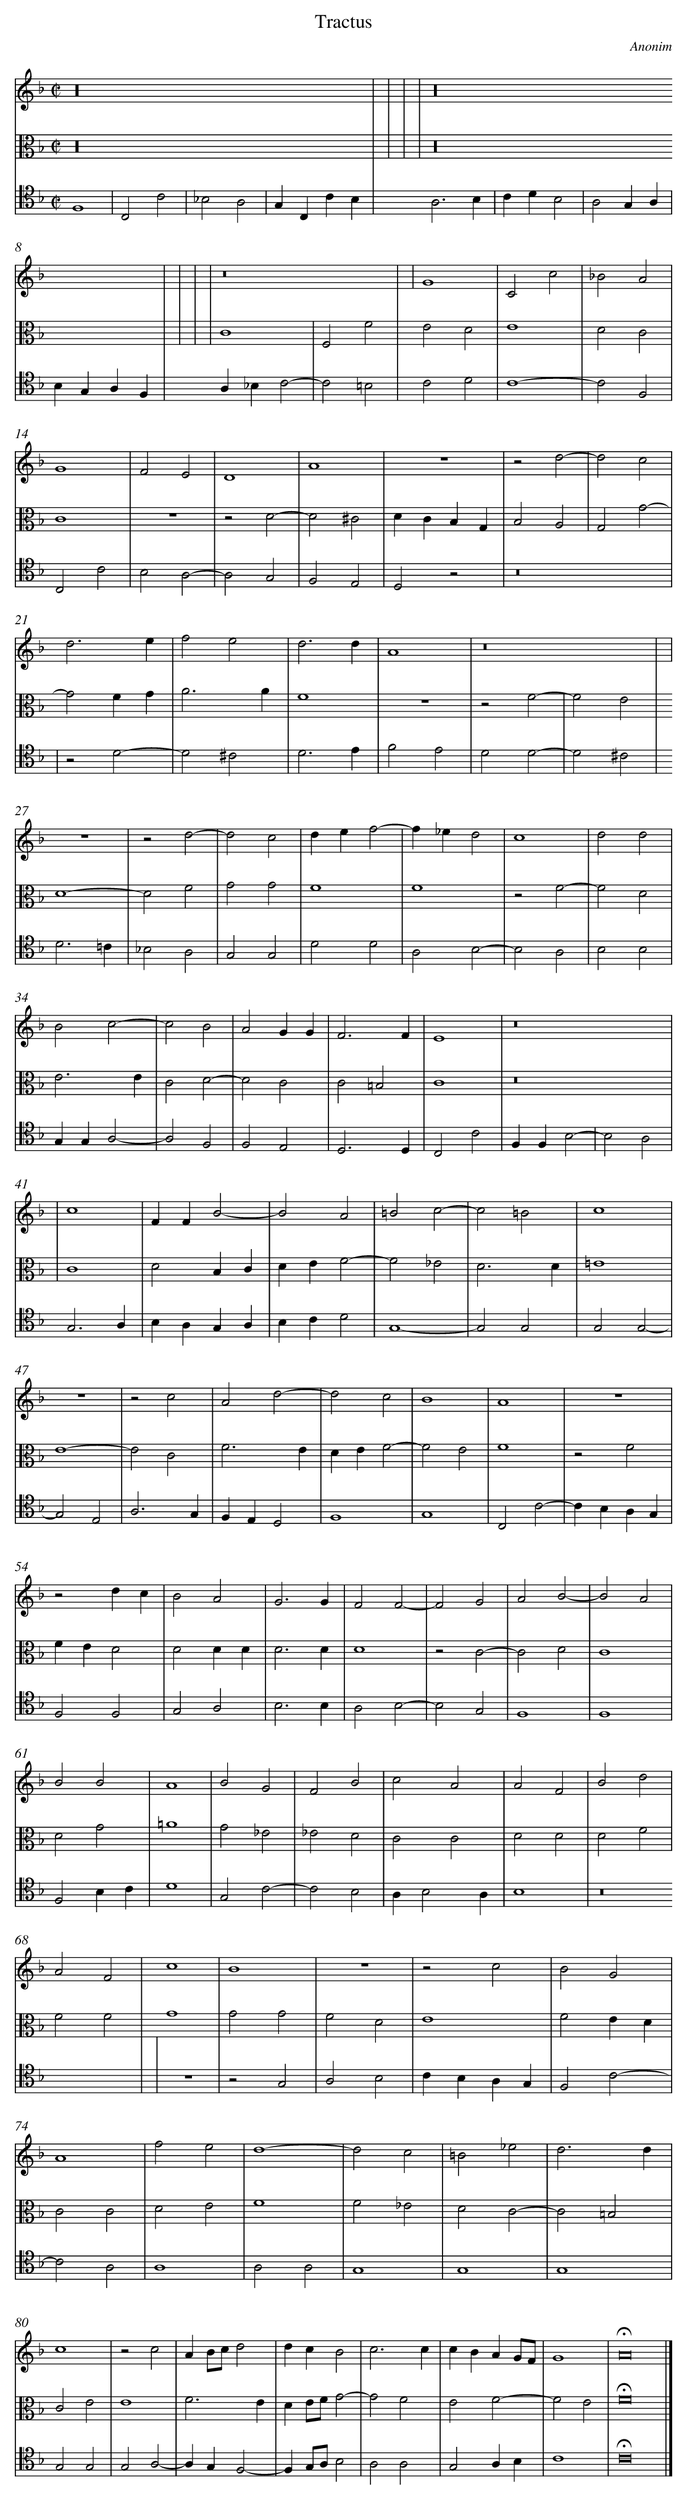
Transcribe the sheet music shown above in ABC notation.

X:1
T: Tractus
C: Anonim
L: 1/4
M: C|
V: 1
V: 2 clef=alto
V: 3 clef=tenor
K: F
[V:1] z16 |
[V:2] z16 |
[V:3] F,4 |
[V:1]  |
[V:2]  |
[V:3] C,2C2 |
[V:1]  |
[V:2]  |
[V:3] _B,2A,2 |
[V:1]  |
[V:2]  |
[V:3] G,C,CB, |
[V:1] z16 |
[V:2] z16 |
[V:3] A,3B, |
[V:1]  |
[V:2]  |
[V:3] CDB,2 |
[V:1]  |
[V:2]  |
[V:3] A,2G,A, |
[V:1]  |
[V:2]  |
[V:3] B,G,A,F, |
[V:1] z8 |
[V:2] C4 |
[V:3] A,_B,C2- |
[V:1]  |
[V:2] F,2F2 |
[V:3] C2=B,2 |
[V:1] G4 |
[V:2] E2D2 |
[V:3] C2D2 |
[V:1] C2c2 |
[V:2] E4 |
[V:3] C4- |
[V:1] _B2A2 |
[V:2] D2C2 |
[V:3] C2F,2 |
[V:1] G4 |
[V:2] C4 |
[V:3] C,2C2 |
[V:1] F2E2 |
[V:2] z4 |
[V:3] B,2A,2- |
[V:1] D4 |
[V:2] z2D2- |
[V:3] A,2G,2 |
[V:1] A4 |
[V:2] D2^C2 |
[V:3] F,2E,2 |
[V:1] z4 |
[V:2] DCB,G, |
[V:3] D,2z2 |
[V:1] z2d2- |
[V:2] B,2A,2 |
[V:3] z8 |
[V:1] d2c2 |
[V:2] G,2G2- |
[V:3]  |
[V:1] d3e |
[V:2] G2FG |
[V:3] z2D2- |
[V:1] f2e2 |
[V:2] A3A |
[V:3] D2^C2 |
[V:1] d3d |
[V:2] F4 |
[V:3] D3E |
[V:1] A4 |
[V:2] z4 |
[V:3] F2E2 |
[V:1] z8 |
[V:2] z2F2- |
[V:3] D2D2- |
[V:1]  |
[V:2] F2E2 |
[V:3] D2^C2 |
[V:1] z4 |
[V:2] D4- |
[V:3] D3=C |
[V:1] z2d2- |
[V:2] D2F2 |
[V:3] _B,2A,2 |
[V:1] d2c2 |
[V:2] G2G2 |
[V:3] G,2G,2 |
[V:1] def2- |
[V:2] F4 |
[V:3] D2D2 |
[V:1] f_ed2 |
[V:2] F4 |
[V:3] A,2B,2- |
[V:1] c4 |
[V:2] z2F2- |
[V:3] B,2A,2 |
[V:1] d2d2 |
[V:2] F2D2 |
[V:3] B,2B,2 |
[V:1] B2c2- |
[V:2] E3E |
[V:3] G,G,A,2- |
[V:1] c2B2 |
[V:2] C2D2- |
[V:3] A,2F,2 |
[V:1] A2GG |
[V:2] D2C2 |
[V:3] F,2E,2 |
[V:1] F3F |
[V:2] C2=B,2 |
[V:3] D,3D, |
[V:1] E4 |
[V:2] C4 |
[V:3] C,2C2 |
[V:1] z8 |
[V:2] z8 |
[V:3] F,F,B,2- |
[V:1]  |
[V:2]  |
[V:3] B,2A,2 |
[V:1] c4 |
[V:2] C4 |
[V:3] G,3A, |
[V:1] FFB2- |
[V:2] D2B,C |
[V:3] B,A,G,A, |
[V:1] B2A2 |
[V:2] DEF2- |
[V:3] B,CD2 |
[V:1] =B2c2- |
[V:2] F2_E2 |
[V:3] G,4- |
[V:1] c2=B2 |
[V:2] D3D |
[V:3] G,2G,2 |
[V:1] c4 |
[V:2] =E4 |
[V:3] G,2G,2- |
[V:1] z4 |
[V:2] E4- |
[V:3] G,2E,2 |
[V:1] z2c2 |
[V:2] E2C2 |
[V:3] A,3G, |
[V:1] A2d2- |
[V:2] F3E |
[V:3] F,E,D,2 |
[V:1] d2c2 |
[V:2] DEF2- |
[V:3] F,4 |
[V:1] B4 |
[V:2] F2E2 |
[V:3] G,4 |
[V:1] A4 |
[V:2] F4 |
[V:3] C,2C2- |
[V:1] z4 |
[V:2] z2F2 |
[V:3] CB,A,G, |
[V:1] z2dc |
[V:2] FED2 |
[V:3] F,2F,2 |
[V:1] B2A2 |
[V:2] D2DD |
[V:3] G,2A,2 |
[V:1] G3G |
[V:2] D3D |
[V:3] B,3B, |
[V:1] F2F2- |
[V:2] D4 |
[V:3] A,2B,2- |
[V:1] F2G2 |
[V:2] z2C2- |
[V:3] B,2G,2 |
[V:1] A2B2- |
[V:2] C2D2 |
[V:3] F,4 |
[V:1] B2A2 |
[V:2] C4 |
[V:3] F,4 |
[V:1] B2B2 |
[V:2] D2G2 |
[V:3] F,2B,C |
[V:1] A4 |
[V:2] =A4 |
[V:3] D4 |
[V:1] B2G2 |
[V:2] G2_E2 |
[V:3] G,2C2- |
[V:1] F2B2 |
[V:2] _E2D2 |
[V:3] C2B,2 |
[V:1] c2A2 |
[V:2] C2C2 |
[V:3] A,B,2A, |
[V:1] A2F2 |
[V:2] D2D2 |
[V:3] B,4 |
[V:1] B2d2 |
[V:2] D2F2 |
[V:3] z8 |
[V:1] A2F2 |
[V:2] F2F2 |
[V:3]  |
[V:1] c4 |
[V:2] G4 |
[V:3] z4 |
[V:1] B4 |
[V:2] G2G2 |
[V:3] z2G,2 |
[V:1] z4 |
[V:2] F2D2 |
[V:3] A,2B,2 |
[V:1] z2c2 |
[V:2] E4 |
[V:3] CB,A,G, |
[V:1] B2G2 |
[V:2] F2ED |
[V:3] F,2C2- |
[V:1] A4 |
[V:2] C2C2 |
[V:3] C2A,2 |
[V:1] f2e2 |
[V:2] D2E2 |
[V:3] A,4 |
[V:1] d4- |
[V:2] F4 |
[V:3] A,2A,2 |
[V:1] d2c2 |
[V:2] F2_E2 |
[V:3] G,4 |
[V:1] =B2_e2 |
[V:2] D2C2- |
[V:3] G,4 |
[V:1] d3d |
[V:2] C2=B,2 |
[V:3] G,4 |
[V:1] c4 |
[V:2] C2E2 |
[V:3] G,2G,2 |
[V:1] z2c2 |
[V:2] E4 |
[V:3] G,2A,2- |
[V:1] AB/c/d2 |
[V:2] F3E |
[V:3] A,G,F,2- |
[V:1] dcB2 |
[V:2] DE/F/G2- |
[V:3] F,G,/A,/B,2 |
[V:1] c3c |
[V:2] G2F2 |
[V:3] A,2A,2 |
[V:1] cBAG/F/ |
[V:2] E2F2- |
[V:3] G,2A,B, |
[V:1] G4 |
[V:2] F2E2 |
[V:3] C4 |
[V:1] !fermata!A8 |]
[V:2] !fermata!F8 |]
[V:3] !fermata!C8 |]
